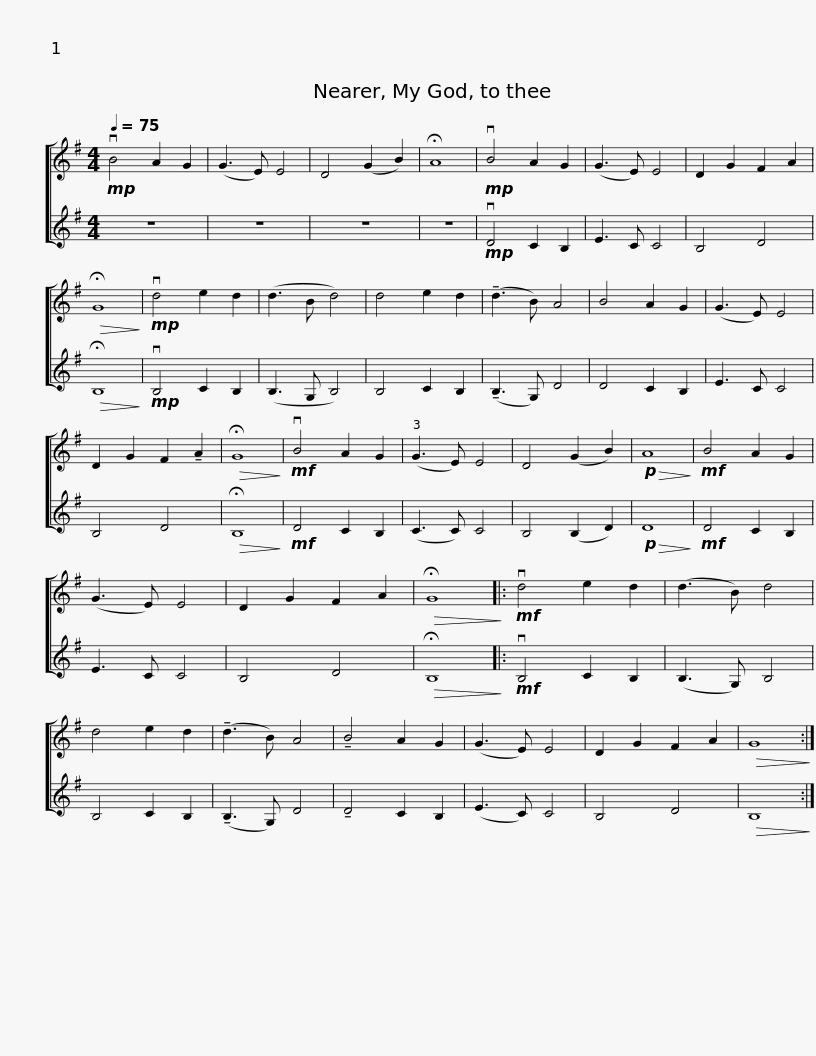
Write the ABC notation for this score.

X:1
%%score [ 1 2 ]
L:1/8
Q:1/4=75
M:4/4
I:linebreak $
K:G
V:1 treble
V:2 treble
V:1
!mp! vB4 A2 G2 | (G3 E) E4 | D4 (G2 B2) | !fermata!A8 |!mp! vB4 A2 G2 | %5
 (G3 E) E4 | D2 G2 F2 A2 |!>(! !fermata!G8!>)! |$!mp! vd4 e2 d2 | (d3 B d4) | %10
 d4 e2 d2 | (!tenuto!d3 B) A4 | B4 A2 G2 | (G3 E) E4 | D2 G2 F2 !tenuto!A2 | %15
!>(! !fermata!G8!>)! |$!mf! vB4 A2 G2 | (G3 E) E4 | D4 (G2 B2) |!p!!>(! A8!>)! | %20
!mf! B4 A2 G2 | (G3 E) E4 | D2 G2 F2 A2 |!>(! !fermata!G8!>)! |:$!mf! vd4 e2 d2 | %25
 (d3 B) d4 | d4 e2 d2 | (!tenuto!d3 B) A4 | !tenuto!B4 A2 G2 | (G3 E) E4 | %30
 D2 G2 F2 A2 |!>(! G8!>)! :| %32
V:2
 z8 | z8 | z8 | z8 |!mp! vD4 C2 B,2 | %5
 E3 C C4 | B,4 D4 |!>(! !fermata!B,8!>)! |$!mp! vB,4 C2 B,2 | (B,3 G, B,4) | %10
 B,4 C2 B,2 | (!tenuto!B,3 G,) D4 | D4 C2 B,2 | E3 C C4 | B,4 D4 | %15
!>(! !fermata!B,8!>)! |$!mf! D4 C2 B,2 | (C3 C) C4 | B,4 (B,2 D2) |!p!!>(! D8!>)! | %20
!mf! D4 C2 B,2 | E3 C C4 | B,4 D4 |!>(! !fermata!B,8!>)! |:$!mf! vB,4 C2 B,2 | %25
 (B,3 G,) B,4 | B,4 C2 B,2 | (!tenuto!B,3 G,) D4 | !tenuto!D4 C2 B,2 | (E3 C) C4 | %30
 B,4 D4 |!>(! B,8!>)! :| %32
